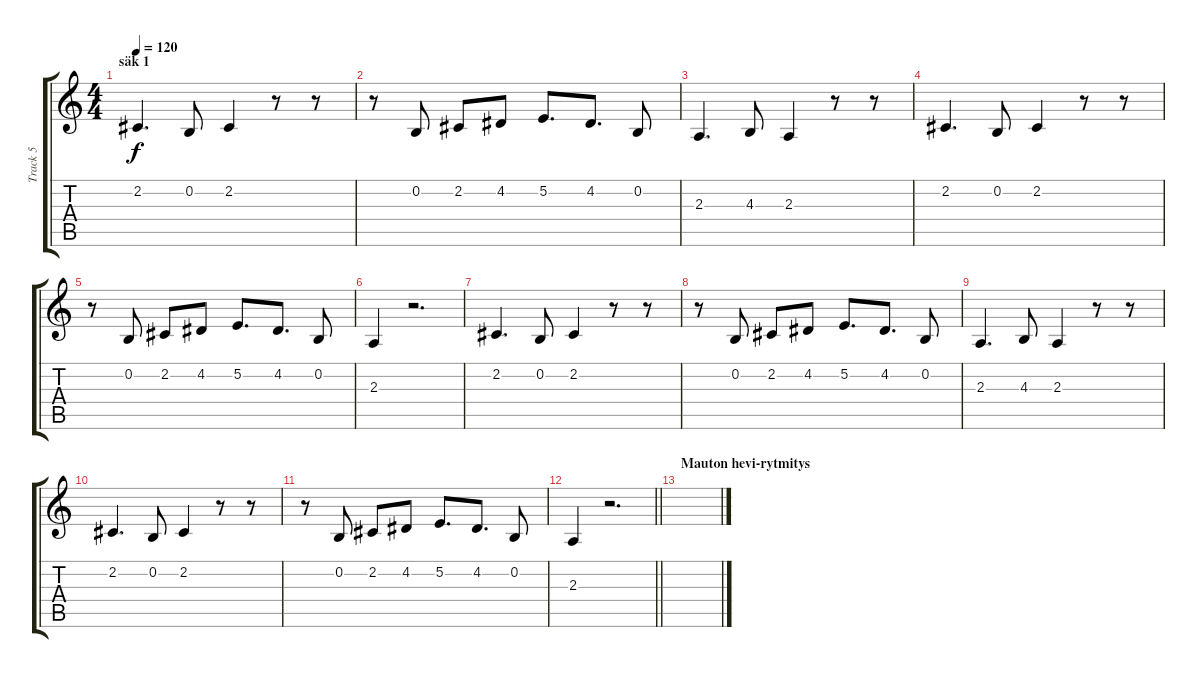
\track ("Track 5" "Track 5") {instrument violin}
\staff {score tabs}
\tuning (E4 B3 G3 D3 A2 E2) {hide}
\ts (4 4)
\section ("" "säk 1")
\tempo 120
\clef g2
\ks c
2.2.4{d dy f} 0.2.8 2.2.4 r.8 r.8 |
r.8 0.2.8 2.2.8 4.2.8 5.2.8{d} 4.2.8{d} 0.2.8 |
2.3.4{d} 4.3.8 2.3.4 r.8 r.8 |
2.2.4{d} 0.2.8 2.2.4 r.8 r.8 |
r.8 0.2.8 2.2.8 4.2.8 5.2.8{d} 4.2.8{d} 0.2.8 |
2.3.4 r.2{d} |
2.2.4{d} 0.2.8 2.2.4 r.8 r.8 |
r.8 0.2.8 2.2.8 4.2.8 5.2.8{d} 4.2.8{d} 0.2.8 |
2.3.4{d} 4.3.8 2.3.4 r.8 r.8 |
2.2.4{d} 0.2.8 2.2.4 r.8 r.8 |
r.8 0.2.8 2.2.8 4.2.8 5.2.8{d} 4.2.8{d} 0.2.8 |
\barLineRight lightlight
2.3.4 r.2{d} |
\section ("" "Mauton hevi-rytmitys")
